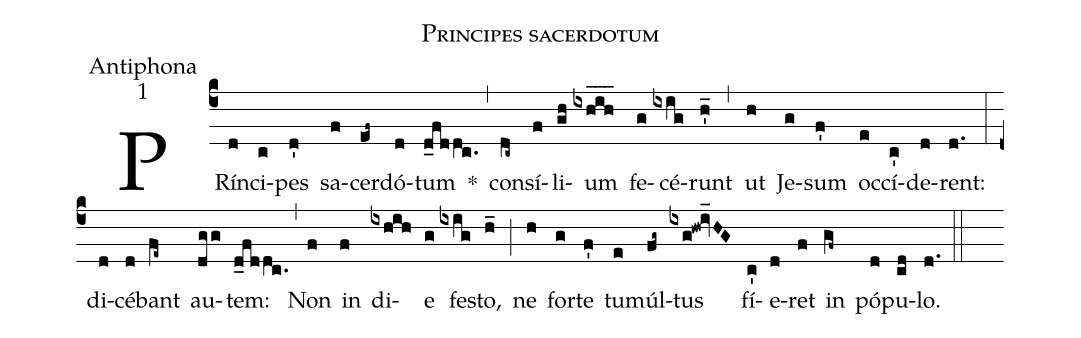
name:Principes sacerdotum;
office-part:Antiphona;
mode:1;
%%
(c4) PRín(d)ci(c)pes(d') sa(f)cer(ef~)dó(d)tum(d_fddc.) *(,) con(dc~)sí(f)li(gh)um(ixhih___) fe(g)cé(ixig)runt(h'_) (,) ut(h) Je(g)sum(f') oc(e)cí(c')de(d)rent:(d.) (:) di(d)cé(d)bant(fe~) au(dgg)tem:(d_fddc.) (,) Non(f) in(f) di(ixhih)e(g) fe(ixig)sto,(h_) (;) ne(h) for(g)te(f') tu(e)múl(fg~)tus(ixg!hw!iv_HG) fí(c')e(d)ret(f) in(gf~) pó(d)pu(cd)lo.(d.) (::)
